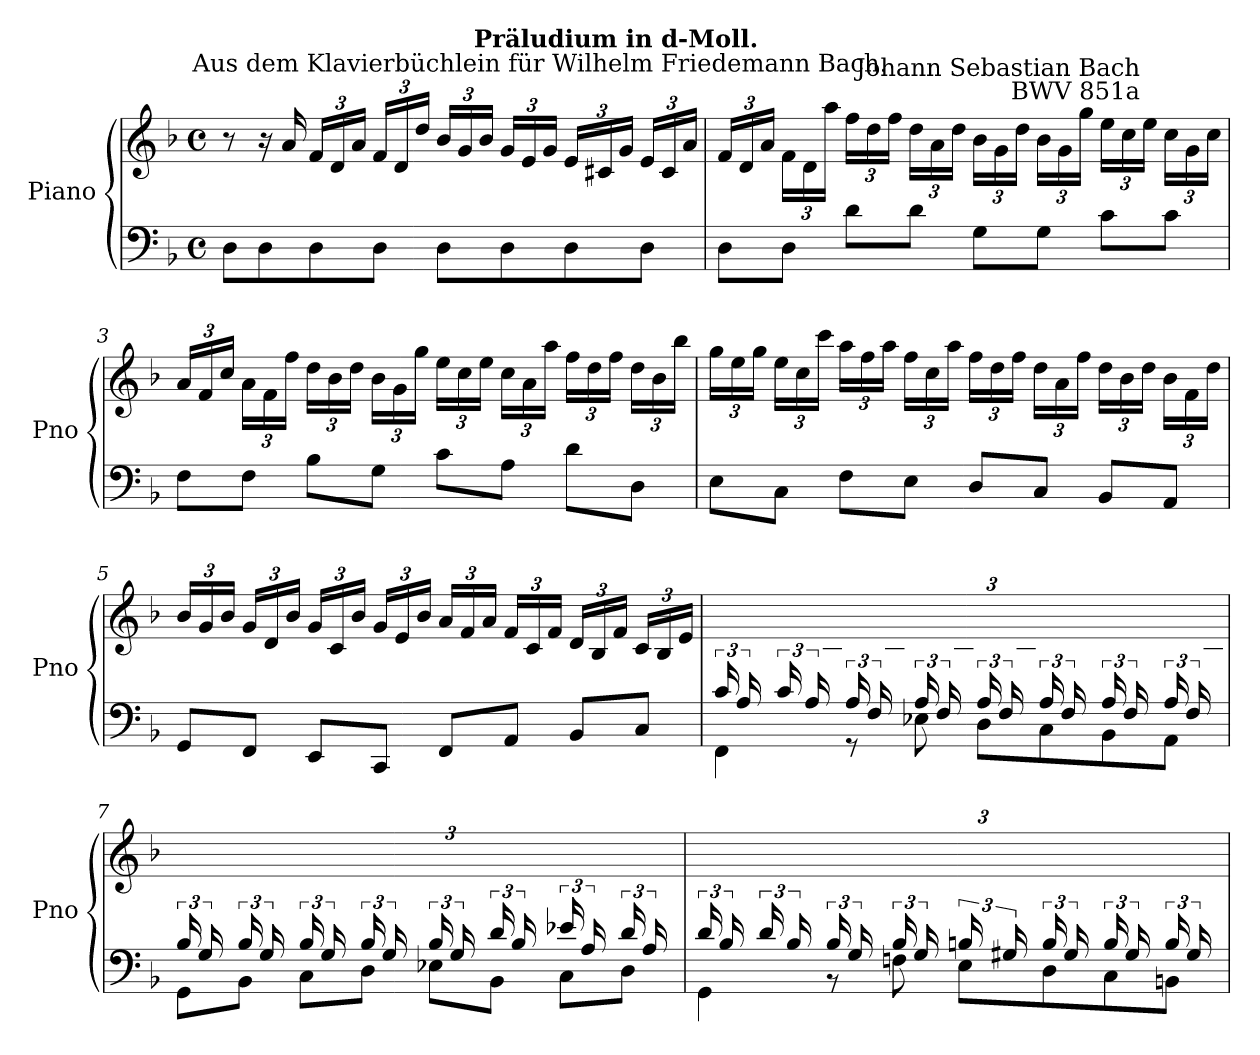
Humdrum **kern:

**kern	**kern
*part1	*part1
*staff2	*staff1
*I"Piano	*
*I'Pno	*
*clefF4	*clefG2
*k[b-]	*k[b-]
*F:	*F:
*M4/4	*M4/4
*met(c)	*met(c)
=1	=1
8DL	8r
8D	16r
.	16a
8D	24fLL
.	24d
.	24aJJ
8DJ	24fLL
.	24d
.	24ddJJ
8DL	24b-LL
.	24g
.	24b-JJ
8D	24gLL
.	24e
!	!LO:TX:a:cj:t=Aus dem Klavierbüchlein für Wilhelm Friedemann Bach.
.	24gJJ
8D	24eLL
.	24c#X
!	!LO:TX:a:B:cj:t=Präludium in d-Moll.
.	24gJJ
8DJ	24eLL
.	24c#
.	24aJJ
=2	=2
8DL	24fLL
.	24d
.	24aJJ
8DJ	24fLL
.	24d
.	24aaJJ
8dL	24ffLL
.	24dd
.	24ffJJ
8dJ	24ddLL
.	24a
.	24ddJJ
8GL	24b-LL
.	24g
.	24ddJJ
8GJ	24b-LL
.	24g
.	24ggJJ
8cL	24eeLL
.	24cc
!	!LO:TX:a:rj:t=Johann Sebastian Bach\nBWV 851a
.	24eeJJ
8cJ	24cc\LL
.	24g\
.	24cc\JJ
!!LO:LB:g=z
=3	=3
8FL	24aLL
.	24f
.	24ccJJ
8FJ	24aLL
.	24f
.	24ffJJ
8B-L	24ddLL
.	24b-
.	24ddJJ
8GJ	24b-LL
.	24g
.	24ggJJ
8cL	24eeLL
.	24cc
.	24eeJJ
8AJ	24ccLL
.	24a
.	24aaJJ
8dL	24ffLL
.	24dd
.	24ffJJ
8DJ	24ddLL
.	24b-
.	24bb-JJ
=4	=4
8EL	24ggLL
.	24ee
.	24ggJJ
8CJ	24eeLL
.	24cc
.	24cccJJ
8FL	24aaLL
.	24ff
.	24aaJJ
8EJ	24ffLL
.	24cc
.	24aaJJ
8DL	24ffLL
.	24dd
.	24ffJJ
8CJ	24ddLL
.	24a
.	24ffJJ
8BB-L	24ddLL
.	24b-
.	24ddJJ
8AAJ	24b-\LL
.	24f\
.	24dd\JJ
!!LO:LB:g=z
=5	=5
8GGL	24b-LL
.	24g
.	24b-JJ
8FFJ	24gLL
.	24d
.	24b-JJ
8EEL	24gLL
.	24c
.	24b-JJ
8CCJ	24gLL
.	24e
.	24b-JJ
8FFL	24aLL
.	24f
.	24aJJ
8AAJ	24fLL
.	24c
.	24fJJ
8BB-L	24dLL
.	24B-
.	24fJJ
8CJ	24cLL
.	24B-
.	24eJJ
=6	=6
*^	*
24c/LL	4FF\	12ryy
24A/	.	.
24ryy	.	24f/JJ
24c/LL	.	12ryy
24A/	.	.
24ryy	.	24c/JJ
24A/LL	8r	12ryy
24F/	.	.
24ryy	.	24c/JJ
24A/LL	8E-X	12ryy
24F/	.	.
24ryy	.	24c/JJ
24A/LL	8D\L	12ryy
24F/	.	.
24ryy	.	24c/JJ
24A/LL	8C\	12ryy
24F/	.	.
24ryy	.	24e-X/JJ
24A/LL	8BB-\	12ryy
24F/	.	.
24ryy	.	24d/JJ
24A/LL	8AA\J	12ryy
24F/	.	.
24ryy	.	24c/JJ
!!LO:LB:g=z
=7	=7	=7
24B-/LL	8GG\L	12ryy
24G/	.	.
24ryy	.	24d/JJ
24B-/LL	8BB-\J	12ryy
24G/	.	.
24ryy	.	24d/JJ
24B-/LL	8C\L	12ryy
24G/	.	.
24ryy	.	24e/JJ
24B-/LL	8D\J	12ryy
24G/	.	.
24ryy	.	24f#X/JJ
24B-/LL	8E-X\L	12ryy
24G/	.	.
24ryy	.	24g/JJ
24d/LL	8BB-\J	12ryy
24B-/	.	.
24ryy	.	24g/JJ
24e-X/LL	8C\L	12ryy
24A/	.	.
24ryy	.	24g/JJ
24d/LL	8D\J	12ryy
24A/	.	.
24ryy	.	24f#X/JJ
=8	=8	=8
24d/LL	4GG\	12ryy
24B-/	.	.
24ryy	.	24g/JJ
24d/LL	.	12ryy
24B-/	.	.
24ryy	.	24d/JJ
24B-/LL	8r	12ryy
24G/	.	.
24ryy	.	24d/JJ
24B-/LL	8Fn	12ryy
24G/	.	.
24ryy	.	24d/JJ
24Bn/LL	8E\L	12ryy
24G#X/	.	.
24ryy	.	24d/JJ
24B/LL	8D\	12ryy
24G#/	.	.
24ryy	.	24f/JJ
24B/LL	8C\	12ryy
24G#/	.	.
24ryy	.	24e/JJ
24B/LL	8BBn\J	12ryy
24G#/	.	.
24ryy	.	24d/JJ
*v	*v	*
=	=
*-	*-
